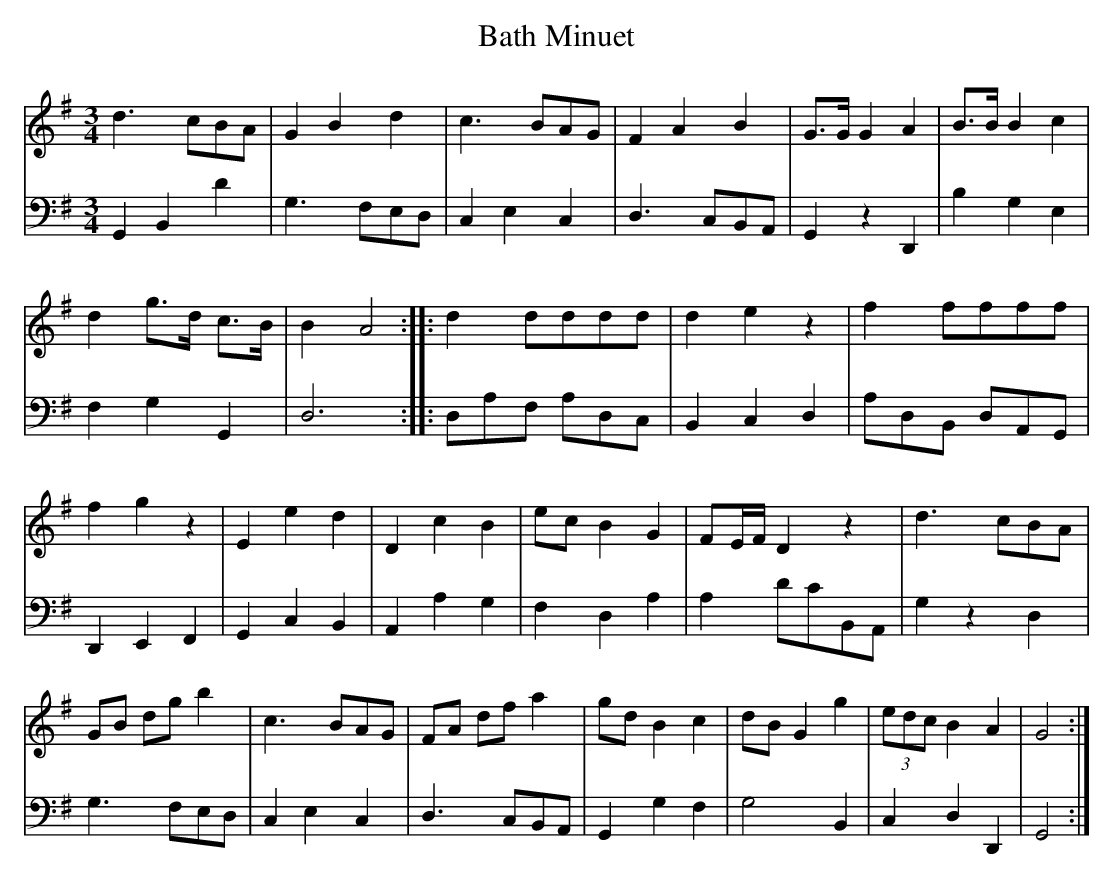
X:1
T:Bath Minuet
M:3/4
L:1/8
K:G
V:1
d3 cBA|G2B2d2|c3  BAG|F2A2B2|G>G G2A2|B>B B2c2|
d2 g>d c>B|B2-A4::d2 dddd|d2 e2 z2|f2 ffff|
f2g2z2|E2e2d2|D2c2B2|ec B2G2|FE/F/ D2z2|d3cBA|
GB dg b2|c3 BAG|FA df a2|gd B2c2|dB G2 g2|(3edc B2A2|G4:|
V:2 clef = bass
G,,2B,,2D2|G,3 F,E,D,|C,2 E,2C,2|D,3 C,B,,A,,|G,,2 z2D,,2|B,2G,2E,2|
F,2G,2G,,2|D,6::D,A,F, A,D,C,|B,,2C,2D,2|A,D,B,, D,A,,G,,|
D,,2E,,2F,,2|G,,2C,2B,,2|A,,2A,2G,2|F,2D,2A,2|A,2 DCB,,A,,|G,2z2D,2|
G,3 F,E,D,|C,2E,2C,2|D,3 C,B,,A,,|G,,2G,2F,2|G,4 B,,2|C,2D,2D,,2|G,,4:|
